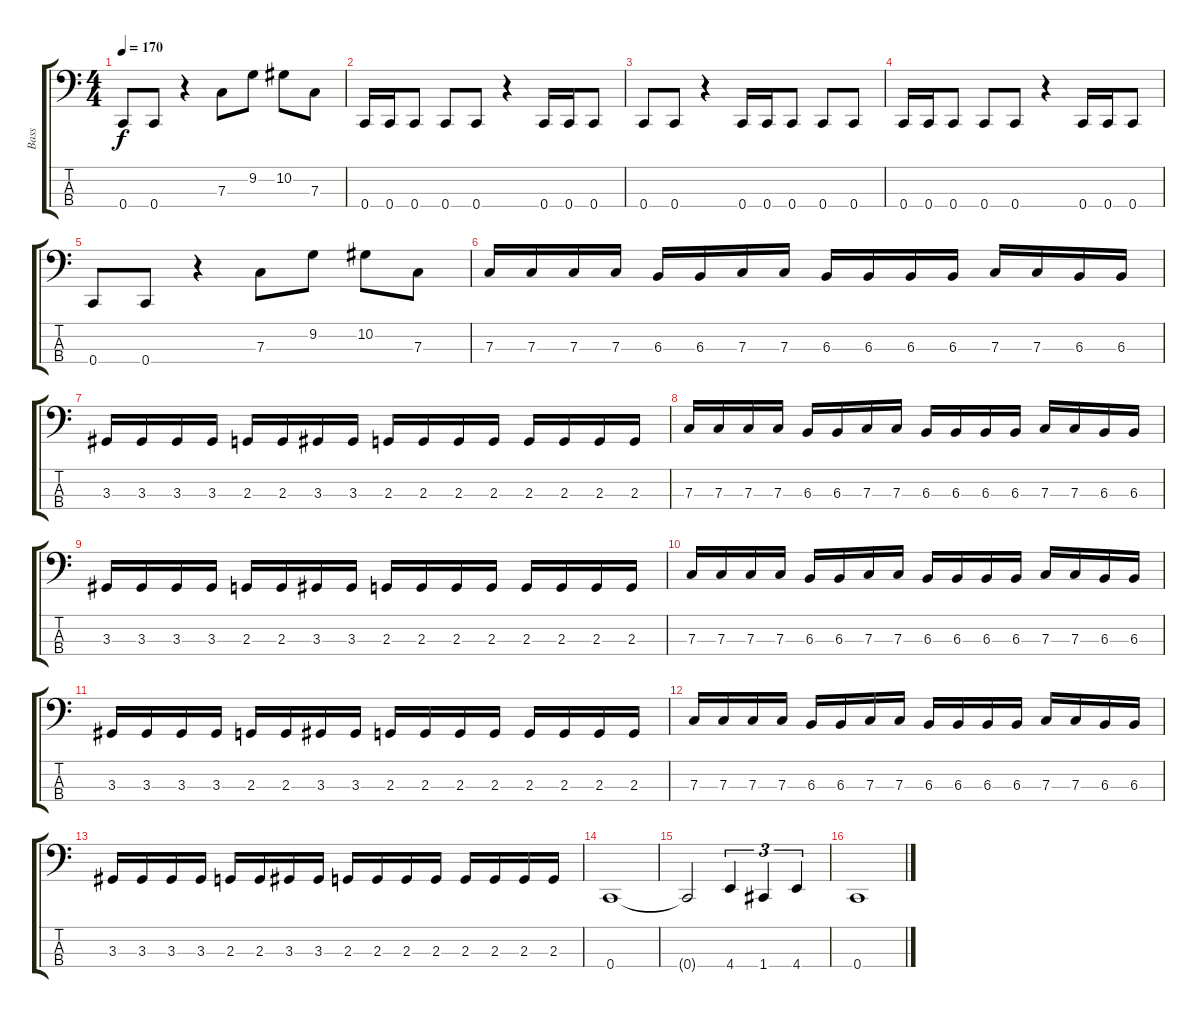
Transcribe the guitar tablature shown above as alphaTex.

\track ("Bass" "Bass") {instrument electricbasspick}
\staff {score tabs}
\tuning (Eb2 Bb1 F1 C1) {hide}
\ts (4 4)
\tempo 170
\clef f4
\ks c
0.4.8{dy f} 0.4.8 r.4 7.3.8 9.2.8 10.2.8 7.3.8 |
0.4.16 0.4.16 0.4.8 0.4.8 0.4.8 r.4 0.4.16 0.4.16 0.4.8 |
0.4.8 0.4.8 r.4 0.4.16 0.4.16 0.4.8 0.4.8 0.4.8 |
0.4.16 0.4.16 0.4.8 0.4.8 0.4.8 r.4 0.4.16 0.4.16 0.4.8 |
0.4.8 0.4.8 r.4 7.3.8 9.2.8 10.2.8 7.3.8 |
7.3.16 7.3.16 7.3.16 7.3.16 6.3.16 6.3.16 7.3.16 7.3.16 6.3.16 6.3.16 6.3.16 6.3.16 7.3.16 7.3.16 6.3.16 6.3.16 |
3.3.16 3.3.16 3.3.16 3.3.16 2.3.16 2.3.16 3.3.16 3.3.16 2.3.16 2.3.16 2.3.16 2.3.16 2.3.16 2.3.16 2.3.16 2.3.16 |
7.3.16 7.3.16 7.3.16 7.3.16 6.3.16 6.3.16 7.3.16 7.3.16 6.3.16 6.3.16 6.3.16 6.3.16 7.3.16 7.3.16 6.3.16 6.3.16 |
3.3.16 3.3.16 3.3.16 3.3.16 2.3.16 2.3.16 3.3.16 3.3.16 2.3.16 2.3.16 2.3.16 2.3.16 2.3.16 2.3.16 2.3.16 2.3.16 |
7.3.16 7.3.16 7.3.16 7.3.16 6.3.16 6.3.16 7.3.16 7.3.16 6.3.16 6.3.16 6.3.16 6.3.16 7.3.16 7.3.16 6.3.16 6.3.16 |
3.3.16 3.3.16 3.3.16 3.3.16 2.3.16 2.3.16 3.3.16 3.3.16 2.3.16 2.3.16 2.3.16 2.3.16 2.3.16 2.3.16 2.3.16 2.3.16 |
7.3.16 7.3.16 7.3.16 7.3.16 6.3.16 6.3.16 7.3.16 7.3.16 6.3.16 6.3.16 6.3.16 6.3.16 7.3.16 7.3.16 6.3.16 6.3.16 |
3.3.16 3.3.16 3.3.16 3.3.16 2.3.16 2.3.16 3.3.16 3.3.16 2.3.16 2.3.16 2.3.16 2.3.16 2.3.16 2.3.16 2.3.16 2.3.16 |
0.4.1 |
0.4{t}.2 4.4.4{tu (3 2)} 1.4.4{tu (3 2)} 4.4.4{tu (3 2)} |
0.4.1
